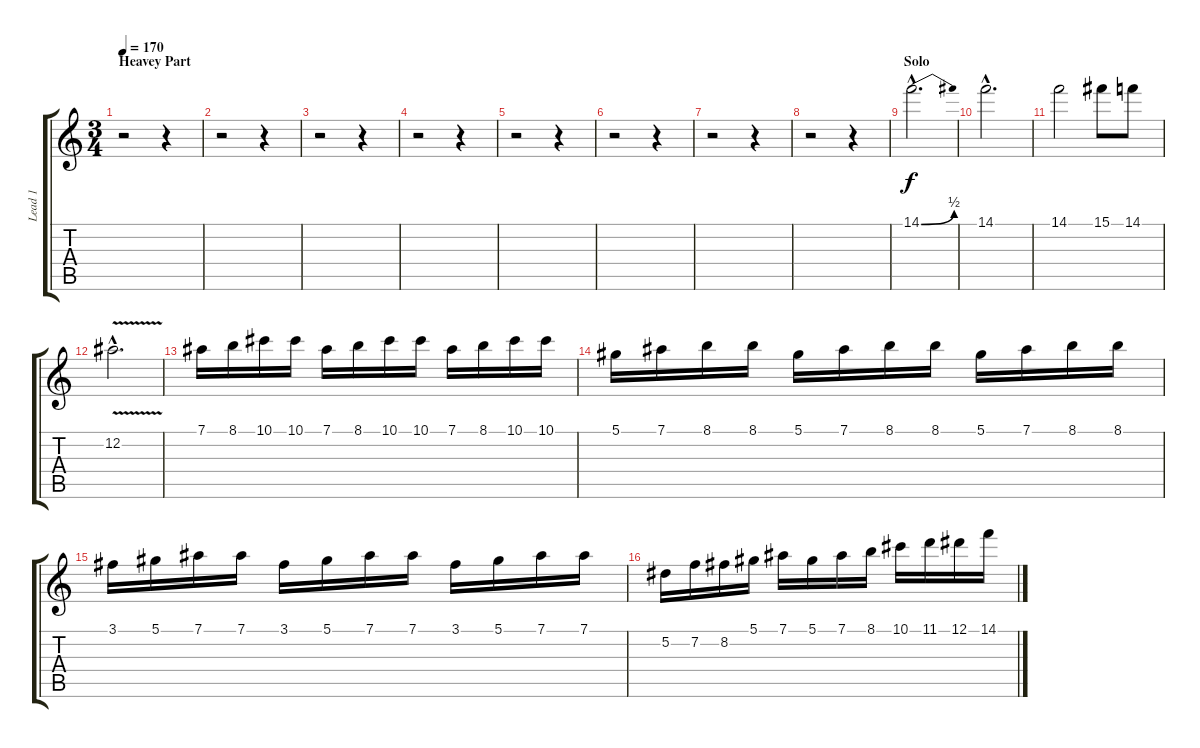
\track ("Lead 1" "Lead 1") {instrument overdrivenguitar}
\staff {score tabs}
\tuning (Eb4 Bb3 Gb3 Db3 Ab2 Eb2) {hide}
\ts (3 4)
\section ("" "Heavey Part")
\tempo 170
\clef g2
\ks c
r.2{dy f} r.4 |
r.2 r.4 |
r.2 r.4 |
r.2 r.4 |
r.2 r.4 |
r.2 r.4 |
r.2 r.4 |
r.2 r.4 |
\section ("" "Solo")
14.1{be (bend 0 0 60 2) hac}.2{d volume 14 instrument overdrivenguitar} |
14.1{hac}.2{d} |
14.1.2 15.1.8 14.1.8 |
12.2{v hac}.2{d} |
7.1.16 8.1.16 10.1.16 10.1.16 7.1.16 8.1.16 10.1.16 10.1.16 7.1.16 8.1.16 10.1.16 10.1.16 |
5.1.16 7.1.16 8.1.16 8.1.16 5.1.16 7.1.16 8.1.16 8.1.16 5.1.16 7.1.16 8.1.16 8.1.16 |
3.1.16 5.1.16 7.1.16 7.1.16 3.1.16 5.1.16 7.1.16 7.1.16 3.1.16 5.1.16 7.1.16 7.1.16 |
5.2.16 7.2.16 8.2.16 5.1.16 7.1.16 5.1.16 7.1.16 8.1.16 10.1.16 11.1.16 12.1.16 14.1.16
